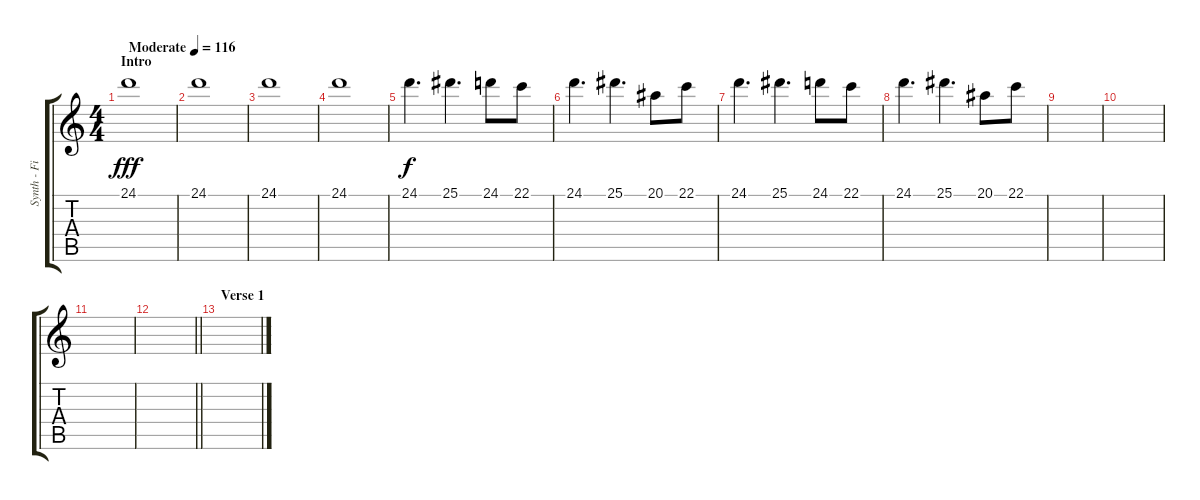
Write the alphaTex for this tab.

\track ("Synth - Fills 3" "Synth - Fi") {instrument glockenspiel}
\staff {score tabs}
\tuning (D4 A3 F3 C3 G2 D2) {hide}
\ts (4 4)
\section ("" "Intro")
\tempo (116 "Moderate")
\clef g2
\ks c
24.1.1{dy fff instrument glockenspiel} |
24.1.1 |
24.1.1 |
24.1.1 |
24.1.4{d dy f volume 10} 25.1.4{d} 24.1.8 22.1.8 |
24.1.4{d} 25.1.4{d} 20.1.8 22.1.8 |
24.1.4{d} 25.1.4{d} 24.1.8 22.1.8 |
24.1.4{d} 25.1.4{d} 20.1.8 22.1.8 |
|
|
|
\barLineRight lightlight
|
\section ("" "Verse 1")
